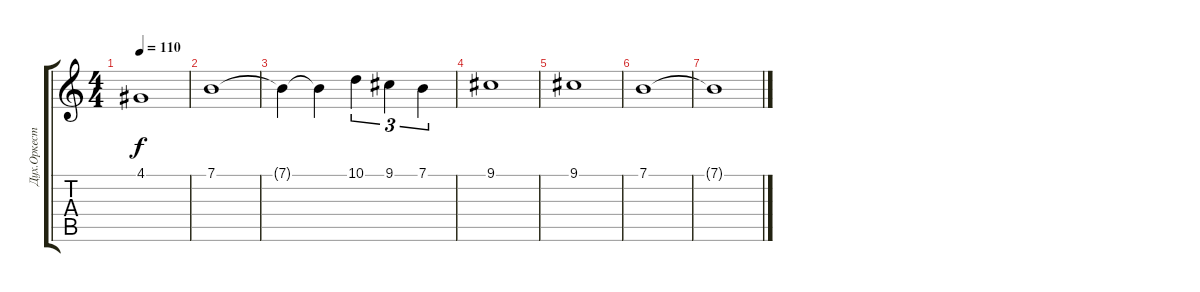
\track ("Дух.Оркестр 2" "Дух.Оркест") {instrument stringensemble1}
\staff {score tabs}
\tuning (E4 B3 G3 D3 A2 E2) {hide}
\ts (4 4)
\tempo 110
\clef g2
\ks c
4.1.1{dy f} |
7.1.1 |
7.1{t}.4 7.1{t}.4 10.1.4{tu (3 2)} 9.1.4{tu (3 2)} 7.1.4{tu (3 2)} |
9.1.1 |
9.1.1 |
7.1.1 |
7.1{t}.1
